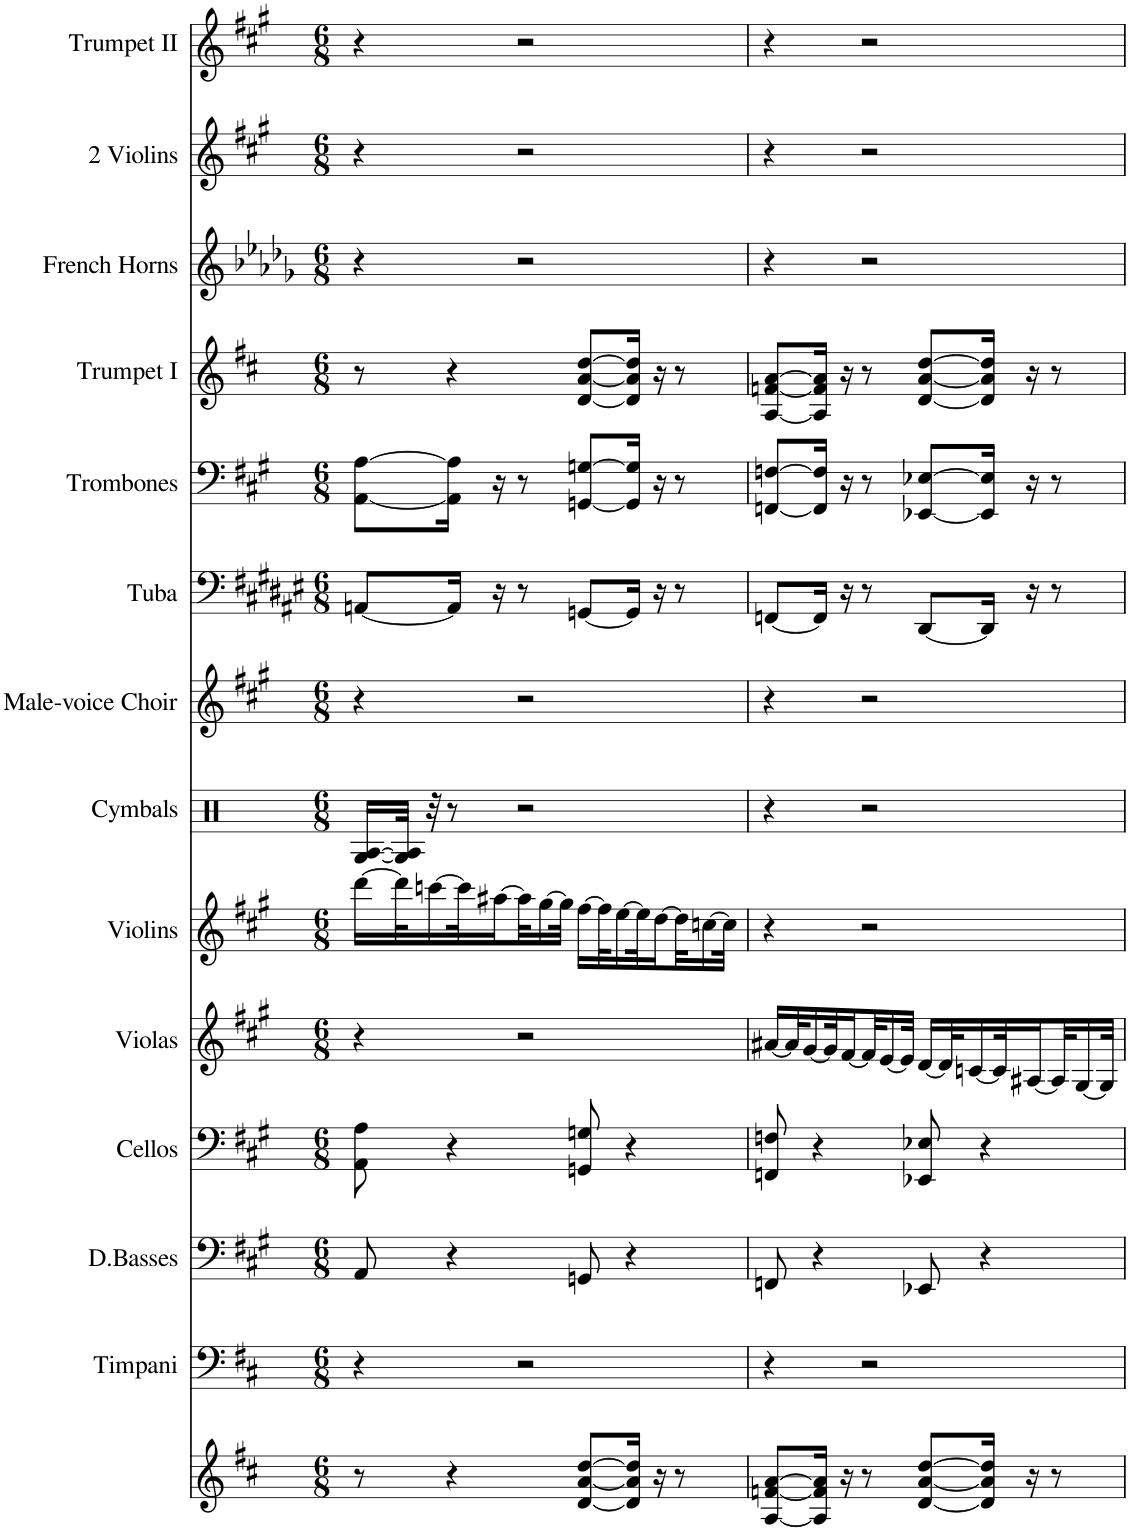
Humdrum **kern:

**kern	**kern	**kern	**kern	**kern	**kern	**kern	**kern	**kern	**kern	**kern	**kern	**kern	**kern
*part14	*part13	*part12	*part11	*part10	*part9	*part8	*part7	*part6	*part5	*part4	*part3	*part2	*part1
*staff14	*staff13	*staff12	*staff11	*staff10	*staff9	*staff8	*staff7	*staff6	*staff5	*staff4	*staff3	*staff2	*staff1
*I"Brass	*I"Timpani	*I"D.Basses	*I"Cellos	*I"Violas	*I"Violins	*I"Cymbals	*I"Male-voice Choir	*I"Tuba	*I"Trombones	*I"Trumpet I	*I"French Horns	*I"2 Violins	*I"Trumpet II
*I'Brs	*I'Timp	*	*	*	*	*	*I'Ch	*I'Tba	*I'Trb	*I'Tpt	*I'Hn	*	*I'Tpt
*clefG2	*clefF4	*clefF4	*clefF4	*clefG2	*clefG2	*clefX	*clefG2	*clefF4	*clefF4	*clefG2	*clefG2	*clefG2	*clefG2
*	*	*Trd7c12	*	*	*	*	*	*	*	*Trd1c2	*Trd4c7	*	*Trd1c2
*k[f#c#]	*k[f#c#]	*k[f#c#g#]	*k[f#c#g#]	*k[f#c#g#]	*k[f#c#g#]	*k[]	*k[f#c#g#]	*k[f#c#g#d#a#e#]	*k[f#c#g#]	*k[f#c#]	*k[b-e-a-d-g-]	*k[f#c#g#]	*k[f#c#g#]
*M6/8	*M6/8	*M6/8	*M6/8	*M6/8	*M6/8	*M6/8	*M6/8	*M6/8	*M6/8	*M6/8	*M6/8	*M6/8	*M6/8
=1	=1	=1	=1	=1	=1	=1	=1	=1	=1	=1	=1	=1	=1
8r	4r	8AA/	8AA\ 8A\	4r	[16ddd\LL	[16G/ [16A/LL	4r	[8AAn/L	[8AA\ [8A\L	8r	4r	4r	4r
.	.	.	.	.	32ddd\K]	32G/] 32A/]JJk	.	.	.	.	.	.	.
.	.	.	.	.	[16cccn\	32r	.	.	.	.	.	.	.
4r	.	4r	4r	.	.	8r	.	16AA/Jk]	16AA\] 16A\]Jk	4r	.	.	.
.	.	.	.	.	32ccc\K]	.	.	.	.	.	.	.	.
.	.	.	.	.	[16aa#X\	.	.	16r	16r	.	.	.	.
.	2r	.	.	2r	32aa#\K]	2r	2r	8r	8r	.	2r	2r	2r
.	.	.	.	.	[16gg#\	.	.	.	.	.	.	.	.
.	.	.	.	.	32gg#\JJk]	.	.	.	.	.	.	.	.
[8d/ [8a/ [8dd/L	.	8GGn/	8GGn/ 8Gn/	.	[16ff#\LL	.	.	[8GGn/L	[8GGn/ [8Gn/L	[8d/ [8a/ [8dd/L	.	.	.
.	.	.	.	.	32ff#\K]	.	.	.	.	.	.	.	.
.	.	.	.	.	[16ee\	.	.	.	.	.	.	.	.
16d/] 16a/] 16dd/]Jk	.	4r	4r	.	.	.	.	16GG/Jk]	16GG/] 16G/]Jk	16d/] 16a/] 16dd/]Jk	.	.	.
.	.	.	.	.	32ee\K]	.	.	.	.	.	.	.	.
16r	.	.	.	.	[16dd\	.	.	16r	16r	16r	.	.	.
8r	.	.	.	.	32dd\K]	.	.	8r	8r	8r	.	.	.
.	.	.	.	.	[16ccn\	.	.	.	.	.	.	.	.
.	.	.	.	.	32cc\JJk]	.	.	.	.	.	.	.	.
=2	=2	=2	=2	=2	=2	=2	=2	=2	=2	=2	=2	=2	=2
[8A/ [8fn/ [8a/L	4r	8FFn/	8FFn/ 8Fn/	[16a#X/LL	4r	4r	4r	[8FFn/L	[8FFn/ [8Fn/L	[8A/ [8fn/ [8a/L	4r	4r	4r
.	.	.	.	32a#/K]	.	.	.	.	.	.	.	.	.
.	.	.	.	[16g#/	.	.	.	.	.	.	.	.	.
16A/] 16f/] 16a/]Jk	.	4r	4r	.	.	.	.	16FF/Jk]	16FF/] 16F/]Jk	16A/] 16f/] 16a/]Jk	.	.	.
.	.	.	.	32g#/K]	.	.	.	.	.	.	.	.	.
16r	.	.	.	[16f#/	.	.	.	16r	16r	16r	.	.	.
8r	2r	.	.	32f#/K]	2r	2r	2r	8r	8r	8r	2r	2r	2r
.	.	.	.	[16e/	.	.	.	.	.	.	.	.	.
.	.	.	.	32e/JJk]	.	.	.	.	.	.	.	.	.
[8d/ [8a/ [8dd/L	.	8EE-X/	8EE-X/ 8E-X/	[16d/LL	.	.	.	[8DD#/L	[8EE-X/ [8E-X/L	[8d/ [8a/ [8dd/L	.	.	.
.	.	.	.	32d/K]	.	.	.	.	.	.	.	.	.
.	.	.	.	[16cn/	.	.	.	.	.	.	.	.	.
16d/] 16a/] 16dd/]Jk	.	4r	4r	.	.	.	.	16DD#/Jk]	16EE-/] 16E-/]Jk	16d/] 16a/] 16dd/]Jk	.	.	.
.	.	.	.	32c/K]	.	.	.	.	.	.	.	.	.
16r	.	.	.	[16A#X/	.	.	.	16r	16r	16r	.	.	.
8r	.	.	.	32A#/K]	.	.	.	8r	8r	8r	.	.	.
.	.	.	.	[16G#/	.	.	.	.	.	.	.	.	.
.	.	.	.	32G#/JJk]	.	.	.	.	.	.	.	.	.
=	=	=	=	=	=	=	=	=	=	=	=	=	=
*-	*-	*-	*-	*-	*-	*-	*-	*-	*-	*-	*-	*-	*-
